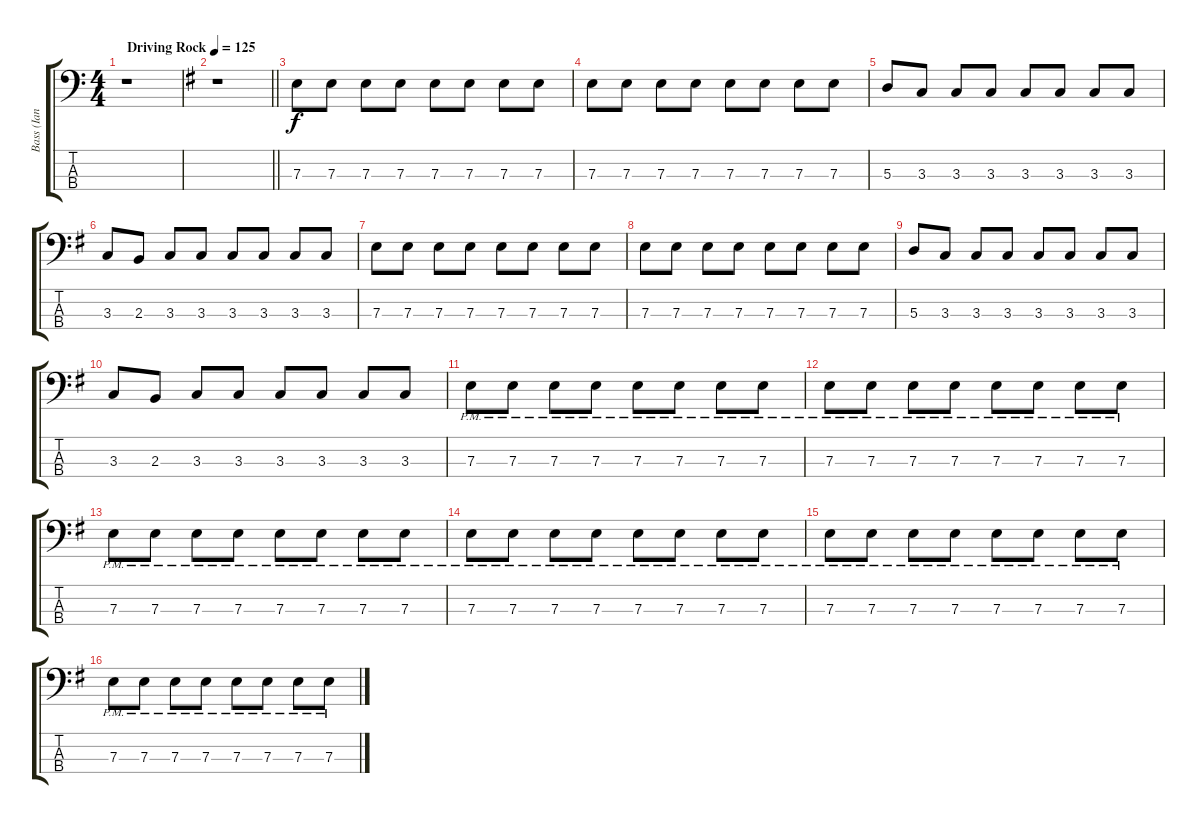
\track ("Bass (Ian Hill)" "Bass (Ian ") {instrument electricbasspick}
\staff {score tabs}
\tuning (G2 D2 A1 E1) {hide}
\ts (4 4)
\tempo (125 "Driving Rock")
\clef f4
\ks c
r.1{dy f instrument electricbasspick} |
\barLineRight lightlight
\ks g
r.1 |
7.3.8 7.3.8 7.3.8 7.3.8 7.3.8 7.3.8 7.3.8 7.3.8 |
7.3.8 7.3.8 7.3.8 7.3.8 7.3.8 7.3.8 7.3.8 7.3.8 |
5.3.8 3.3.8 3.3.8 3.3.8 3.3.8 3.3.8 3.3.8 3.3.8 |
3.3.8 2.3.8 3.3.8 3.3.8 3.3.8 3.3.8 3.3.8 3.3.8 |
7.3.8 7.3.8 7.3.8 7.3.8 7.3.8 7.3.8 7.3.8 7.3.8 |
7.3.8 7.3.8 7.3.8 7.3.8 7.3.8 7.3.8 7.3.8 7.3.8 |
5.3.8 3.3.8 3.3.8 3.3.8 3.3.8 3.3.8 3.3.8 3.3.8 |
3.3.8 2.3.8 3.3.8 3.3.8 3.3.8 3.3.8 3.3.8 3.3.8 |
7.3{pm}.8 7.3{pm}.8 7.3{pm}.8 7.3{pm}.8 7.3{pm}.8 7.3{pm}.8 7.3{pm}.8 7.3{pm}.8 |
7.3{pm}.8 7.3{pm}.8 7.3{pm}.8 7.3{pm}.8 7.3{pm}.8 7.3{pm}.8 7.3{pm}.8 7.3{pm}.8 |
7.3{pm}.8 7.3{pm}.8 7.3{pm}.8 7.3{pm}.8 7.3{pm}.8 7.3{pm}.8 7.3{pm}.8 7.3{pm}.8 |
7.3{pm}.8 7.3{pm}.8 7.3{pm}.8 7.3{pm}.8 7.3{pm}.8 7.3{pm}.8 7.3{pm}.8 7.3{pm}.8 |
7.3{pm}.8 7.3{pm}.8 7.3{pm}.8 7.3{pm}.8 7.3{pm}.8 7.3{pm}.8 7.3{pm}.8 7.3{pm}.8 |
7.3{pm}.8 7.3{pm}.8 7.3{pm}.8 7.3{pm}.8 7.3{pm}.8 7.3{pm}.8 7.3{pm}.8 7.3{pm}.8
